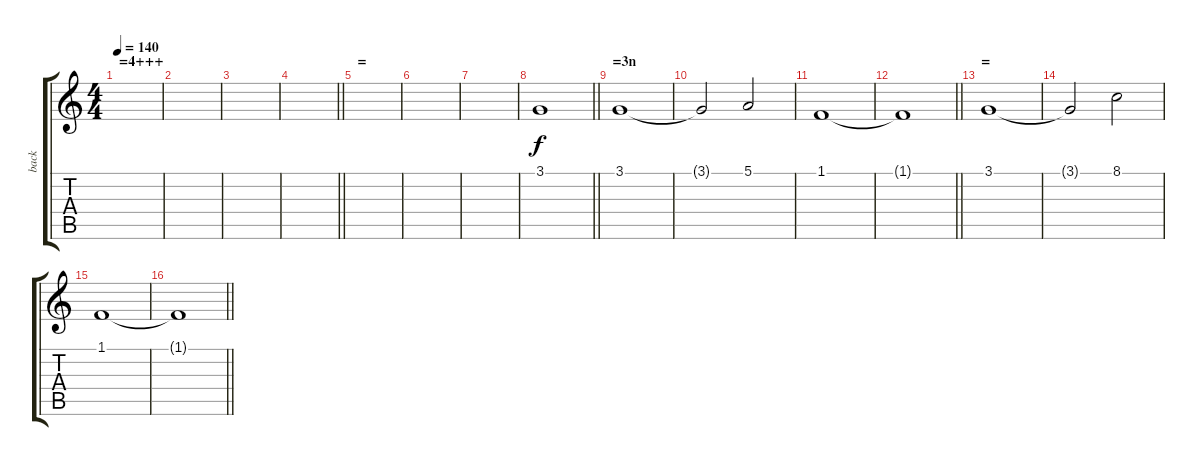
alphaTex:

\track ("back" "back") {instrument pad5bowed}
\staff {score tabs}
\tuning (E4 B3 G3 D3 A2 E2) {hide}
\ts (4 4)
\section ("" "=4+++")
\tempo 140
\clef g2
\ks c
|
|
|
\barLineRight lightlight
|
\section ("" "=")
|
|
|
\barLineRight lightlight
3.1.1 |
\section ("" "=3n")
3.1.1 |
3.1{t}.2 5.1.2 |
1.1.1 |
\barLineRight lightlight
1.1{t}.1 |
\section ("" "=")
3.1.1 |
3.1{t}.2 8.1.2 |
1.1.1 |
\barLineRight lightlight
1.1{t}.1
